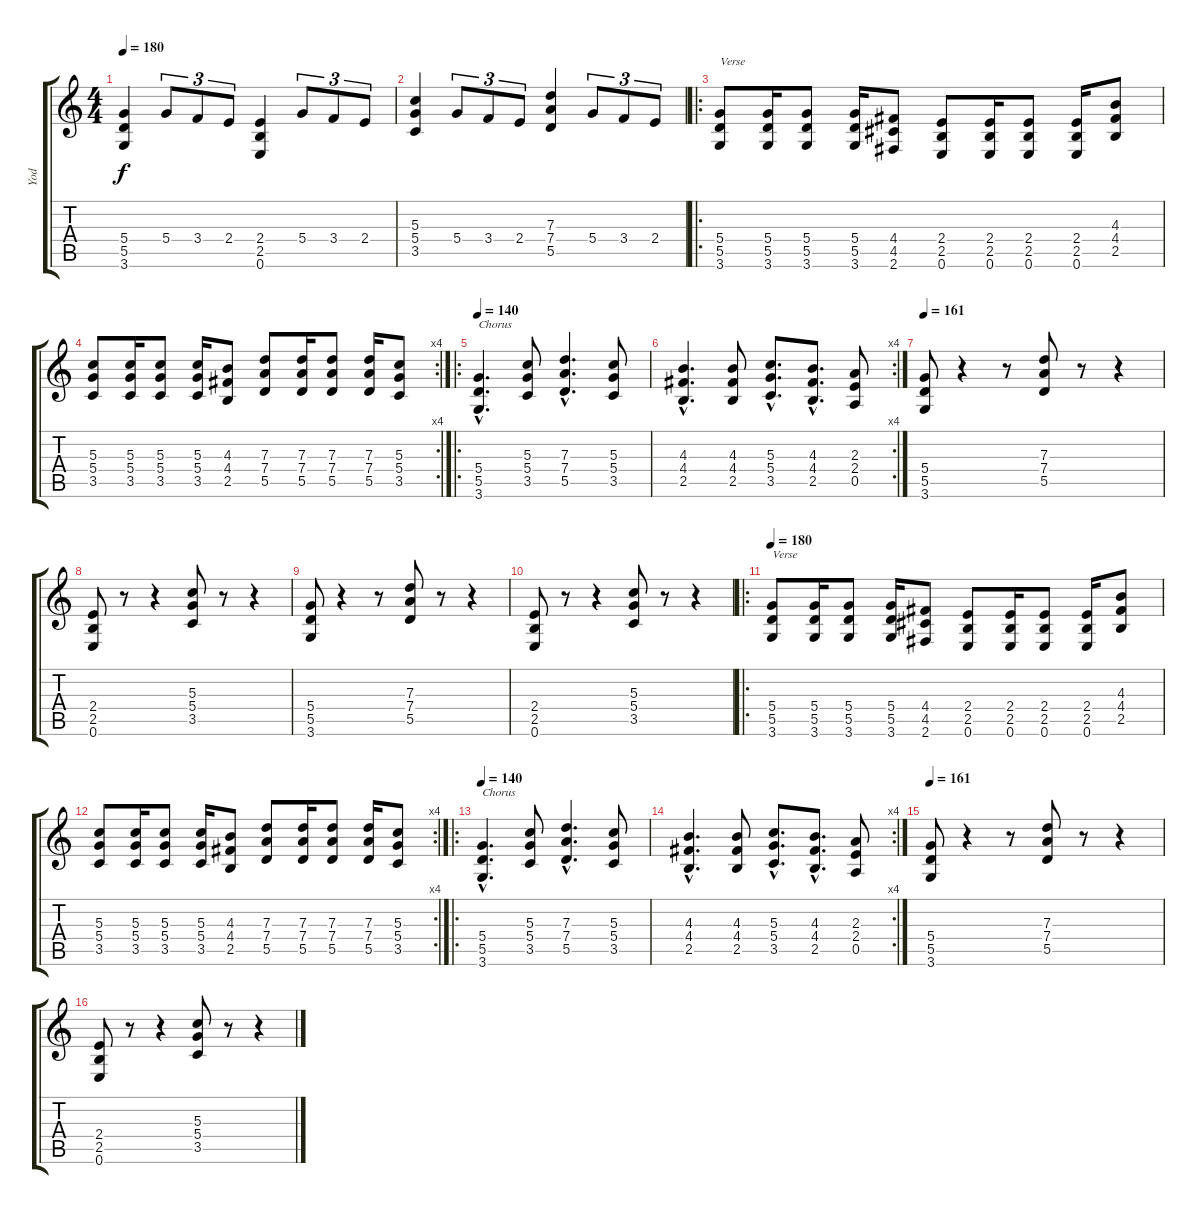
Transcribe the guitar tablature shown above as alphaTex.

\track ("Yod" "Yod") {instrument distortionguitar}
\staff {score tabs}
\tuning (E4 B3 G3 D3 A2 E2) {hide}
\ts (4 4)
\tempo 180
\clef g2
\ks c
(5.4 5.5 3.6).4{dy f} 5.4.8{tu (3 2)} 3.4.8{tu (3 2)} 2.4.8{tu (3 2)} (2.4 2.5 0.6).4 5.4.8{tu (3 2)} 3.4.8{tu (3 2)} 2.4.8{tu (3 2)} |
(5.3 5.4 3.5).4 5.4.8{tu (3 2)} 3.4.8{tu (3 2)} 2.4.8{tu (3 2)} (7.3 7.4 5.5).4 5.4.8{tu (3 2)} 3.4.8{tu (3 2)} 2.4.8{tu (3 2)} |
\ro
(5.4 5.5 3.6).8{txt "Verse"} (5.4 5.5 3.6).16 (5.4 5.5 3.6).8 (5.4 5.5 3.6).16 (4.4 4.5 2.6).8 (2.4 2.5 0.6).8 (2.4 2.5 0.6).16 (2.4 2.5 0.6).8 (2.4 2.5 0.6).16 (4.3 4.4 2.5).8 |
\rc 4
(5.3 5.4 3.5).8 (5.3 5.4 3.5).16 (5.3 5.4 3.5).8 (5.3 5.4 3.5).16 (4.3 4.4 2.5).8 (7.3 7.4 5.5).8 (7.3 7.4 5.5).16 (7.3 7.4 5.5).8 (7.3 7.4 5.5).16 (5.3 5.4 3.5).8 |
\ro
\tempo 140
(5.4{hac} 5.5{hac} 3.6{hac}).4{d txt "Chorus"} (5.3 5.4 3.5).8 (7.3{hac} 7.4{hac} 5.5{hac}).4{d} (5.3 5.4 3.5).8 |
\rc 4
(4.3{hac} 4.4{hac} 2.5{hac}).4{d} (4.3 4.4 2.5).8 (5.3{hac} 5.4{hac} 3.5{hac}).8{d} (4.3{hac} 4.4{hac} 2.5{hac}).8{d} (2.3 2.4 0.5).8 |
\tempo 161
(5.4 5.5 3.6).8 r.4 r.8 (7.3 7.4 5.5).8 r.8 r.4 |
(2.4 2.5 0.6).8 r.8 r.4 (5.3 5.4 3.5).8 r.8 r.4 |
(5.4 5.5 3.6).8 r.4 r.8 (7.3 7.4 5.5).8 r.8 r.4 |
(2.4 2.5 0.6).8 r.8 r.4 (5.3 5.4 3.5).8 r.8 r.4 |
\ro
\tempo 180
(5.4 5.5 3.6).8{txt "Verse"} (5.4 5.5 3.6).16 (5.4 5.5 3.6).8 (5.4 5.5 3.6).16 (4.4 4.5 2.6).8 (2.4 2.5 0.6).8 (2.4 2.5 0.6).16 (2.4 2.5 0.6).8 (2.4 2.5 0.6).16 (4.3 4.4 2.5).8 |
\rc 4
(5.3 5.4 3.5).8 (5.3 5.4 3.5).16 (5.3 5.4 3.5).8 (5.3 5.4 3.5).16 (4.3 4.4 2.5).8 (7.3 7.4 5.5).8 (7.3 7.4 5.5).16 (7.3 7.4 5.5).8 (7.3 7.4 5.5).16 (5.3 5.4 3.5).8 |
\ro
\tempo 140
(5.4{hac} 5.5{hac} 3.6{hac}).4{d txt "Chorus"} (5.3 5.4 3.5).8 (7.3{hac} 7.4{hac} 5.5{hac}).4{d} (5.3 5.4 3.5).8 |
\rc 4
(4.3{hac} 4.4{hac} 2.5{hac}).4{d} (4.3 4.4 2.5).8 (5.3{hac} 5.4{hac} 3.5{hac}).8{d} (4.3{hac} 4.4{hac} 2.5{hac}).8{d} (2.3 2.4 0.5).8 |
\tempo 161
(5.4 5.5 3.6).8 r.4 r.8 (7.3 7.4 5.5).8 r.8 r.4 |
(2.4 2.5 0.6).8 r.8 r.4 (5.3 5.4 3.5).8 r.8 r.4
